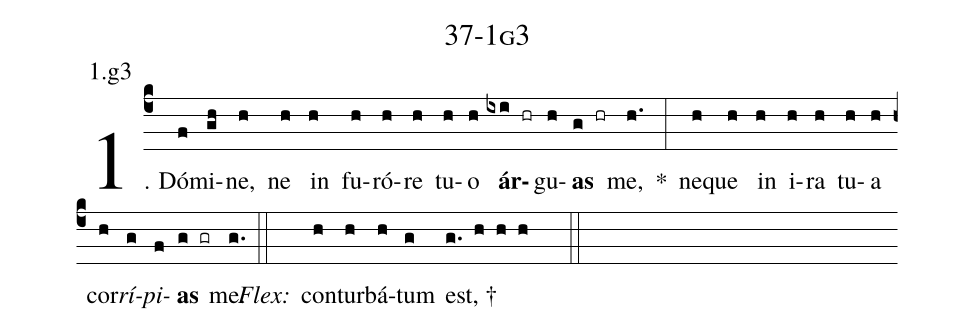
name: 37-1g3;
annotation: 1.g3;
%%
(c4)1. Dó(f)mi(gh)ne,(h) ne(h) in(h) fu(h)ró(h)re(h) tu(h)o(h) <b>ár</b>(ixi hr)gu(h)<b>as</b>(g hr) me,(h.) *(:) ne(h)que(h) in(h) i(h)ra(h) tu(h)a(h) cor(h)<i>rí</i>(g)<i>pi</i>(f)<b>as</b>(g gr) me.(g.) (::)
<i>Flex:</i>()  con(h)tur(h)bá(h)tum(g) est, †(g. h h h  ::)
